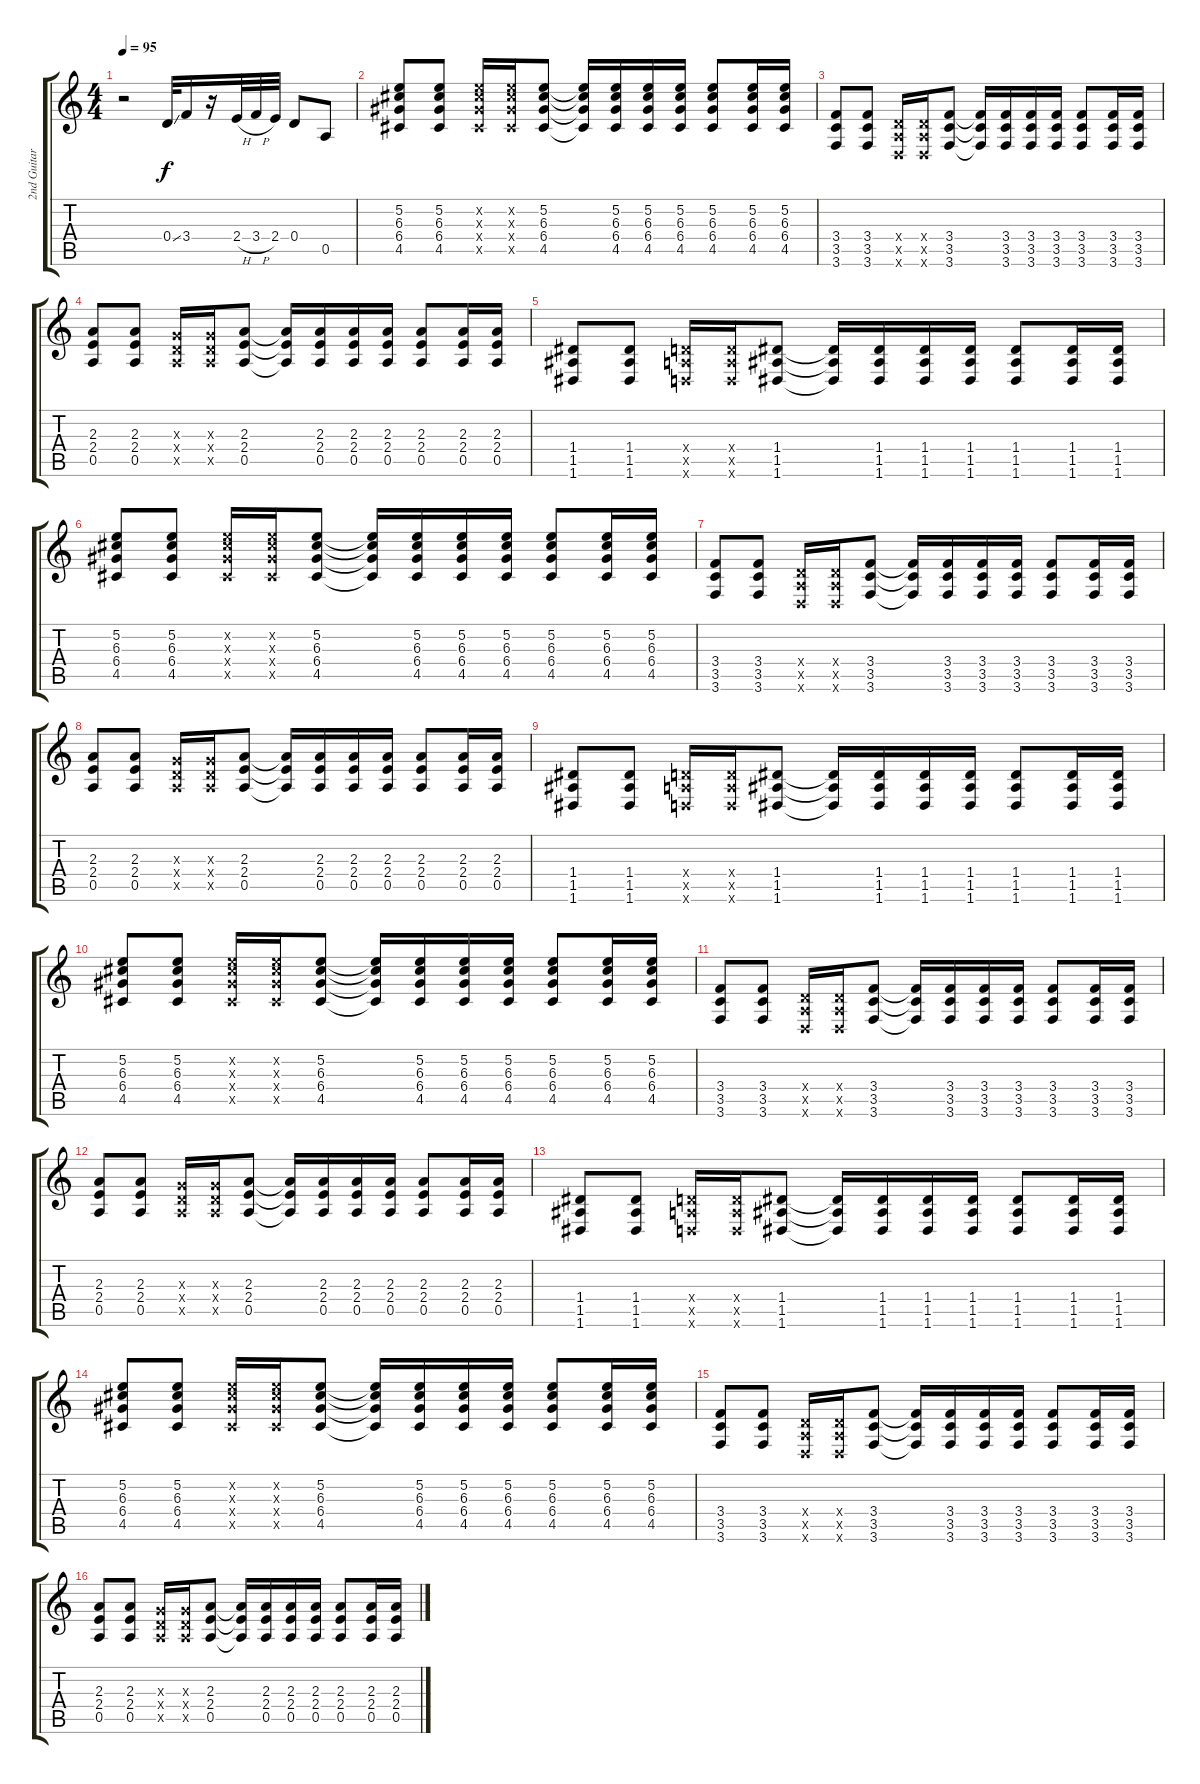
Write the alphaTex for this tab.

\track ("2nd Guitar" "2nd Guitar") {instrument distortionguitar}
\staff {score tabs}
\tuning (E4 B3 G3 D3 A2 D2) {hide}
\ts (4 4)
\tempo 95
\clef g2
\ks c
r.2{dy f instrument distortionguitar} 0.4{ss}.32 3.4.16 r.16 2.4{h}.32 3.4{h}.32 2.4.32 0.4.8 0.5.8 |
(5.2 6.3 6.4 4.5).8 (5.2 6.3 6.4 4.5).8 (5.2{x} 6.3{x} 6.4{x} 4.5{x}).16 (5.2{x} 6.3{x} 6.4{x} 4.5{x}).16 (5.2 6.3 6.4 4.5).8 (5.2{t} 6.3{t} 6.4{t} 4.5{t}).16 (5.2 6.3 6.4 4.5).16 (5.2 6.3 6.4 4.5).16 (5.2 6.3 6.4 4.5).16 (5.2 6.3 6.4 4.5).8 (5.2 6.3 6.4 4.5).16 (5.2 6.3 6.4 4.5).16 |
(3.4 3.5 3.6).8 (3.4 3.5 3.6).8 (0.4{x} 0.5{x} 0.6{x}).16 (0.4{x} 0.5{x} 0.6{x}).16 (3.4 3.5 3.6).8 (3.4{t} 3.5{t} 3.6{t}).16 (3.4 3.5 3.6).16 (3.4 3.5 3.6).16 (3.4 3.5 3.6).16 (3.4 3.5 3.6).8 (3.4 3.5 3.6).16 (3.4 3.5 3.6).16 |
(2.3 2.4 0.5).8 (2.3 2.4 0.5).8 (0.3{x} 0.4{x} 0.5{x}).16 (0.3{x} 0.4{x} 0.5{x}).16 (2.3 2.4 0.5).8 (2.3{t} 2.4{t} 0.5{t}).16 (2.3 2.4 0.5).16 (2.3 2.4 0.5).16 (2.3 2.4 0.5).16 (2.3 2.4 0.5).8 (2.3 2.4 0.5).16 (2.3 2.4 0.5).16 |
(1.4 1.5 1.6).8 (1.4 1.5 1.6).8 (0.4{x} 0.5{x} 0.6{x}).16 (0.4{x} 0.5{x} 0.6{x}).16 (1.4 1.5 1.6).8 (1.4{t} 1.5{t} 1.6{t}).16 (1.4 1.5 1.6).16 (1.4 1.5 1.6).16 (1.4 1.5 1.6).16 (1.4 1.5 1.6).8 (1.4 1.5 1.6).16 (1.4 1.5 1.6).16 |
(5.2 6.3 6.4 4.5).8 (5.2 6.3 6.4 4.5).8 (5.2{x} 6.3{x} 6.4{x} 4.5{x}).16 (5.2{x} 6.3{x} 6.4{x} 4.5{x}).16 (5.2 6.3 6.4 4.5).8 (5.2{t} 6.3{t} 6.4{t} 4.5{t}).16 (5.2 6.3 6.4 4.5).16 (5.2 6.3 6.4 4.5).16 (5.2 6.3 6.4 4.5).16 (5.2 6.3 6.4 4.5).8 (5.2 6.3 6.4 4.5).16 (5.2 6.3 6.4 4.5).16 |
(3.4 3.5 3.6).8 (3.4 3.5 3.6).8 (0.4{x} 0.5{x} 0.6{x}).16 (0.4{x} 0.5{x} 0.6{x}).16 (3.4 3.5 3.6).8 (3.4{t} 3.5{t} 3.6{t}).16 (3.4 3.5 3.6).16 (3.4 3.5 3.6).16 (3.4 3.5 3.6).16 (3.4 3.5 3.6).8 (3.4 3.5 3.6).16 (3.4 3.5 3.6).16 |
(2.3 2.4 0.5).8 (2.3 2.4 0.5).8 (0.3{x} 0.4{x} 0.5{x}).16 (0.3{x} 0.4{x} 0.5{x}).16 (2.3 2.4 0.5).8 (2.3{t} 2.4{t} 0.5{t}).16 (2.3 2.4 0.5).16 (2.3 2.4 0.5).16 (2.3 2.4 0.5).16 (2.3 2.4 0.5).8 (2.3 2.4 0.5).16 (2.3 2.4 0.5).16 |
(1.4 1.5 1.6).8 (1.4 1.5 1.6).8 (0.4{x} 0.5{x} 0.6{x}).16 (0.4{x} 0.5{x} 0.6{x}).16 (1.4 1.5 1.6).8 (1.4{t} 1.5{t} 1.6{t}).16 (1.4 1.5 1.6).16 (1.4 1.5 1.6).16 (1.4 1.5 1.6).16 (1.4 1.5 1.6).8 (1.4 1.5 1.6).16 (1.4 1.5 1.6).16 |
(5.2 6.3 6.4 4.5).8 (5.2 6.3 6.4 4.5).8 (5.2{x} 6.3{x} 6.4{x} 4.5{x}).16 (5.2{x} 6.3{x} 6.4{x} 4.5{x}).16 (5.2 6.3 6.4 4.5).8 (5.2{t} 6.3{t} 6.4{t} 4.5{t}).16 (5.2 6.3 6.4 4.5).16 (5.2 6.3 6.4 4.5).16 (5.2 6.3 6.4 4.5).16 (5.2 6.3 6.4 4.5).8 (5.2 6.3 6.4 4.5).16 (5.2 6.3 6.4 4.5).16 |
(3.4 3.5 3.6).8 (3.4 3.5 3.6).8 (0.4{x} 0.5{x} 0.6{x}).16 (0.4{x} 0.5{x} 0.6{x}).16 (3.4 3.5 3.6).8 (3.4{t} 3.5{t} 3.6{t}).16 (3.4 3.5 3.6).16 (3.4 3.5 3.6).16 (3.4 3.5 3.6).16 (3.4 3.5 3.6).8 (3.4 3.5 3.6).16 (3.4 3.5 3.6).16 |
(2.3 2.4 0.5).8 (2.3 2.4 0.5).8 (0.3{x} 0.4{x} 0.5{x}).16 (0.3{x} 0.4{x} 0.5{x}).16 (2.3 2.4 0.5).8 (2.3{t} 2.4{t} 0.5{t}).16 (2.3 2.4 0.5).16 (2.3 2.4 0.5).16 (2.3 2.4 0.5).16 (2.3 2.4 0.5).8 (2.3 2.4 0.5).16 (2.3 2.4 0.5).16 |
(1.4 1.5 1.6).8 (1.4 1.5 1.6).8 (0.4{x} 0.5{x} 0.6{x}).16 (0.4{x} 0.5{x} 0.6{x}).16 (1.4 1.5 1.6).8 (1.4{t} 1.5{t} 1.6{t}).16 (1.4 1.5 1.6).16 (1.4 1.5 1.6).16 (1.4 1.5 1.6).16 (1.4 1.5 1.6).8 (1.4 1.5 1.6).16 (1.4 1.5 1.6).16 |
(5.2 6.3 6.4 4.5).8 (5.2 6.3 6.4 4.5).8 (5.2{x} 6.3{x} 6.4{x} 4.5{x}).16 (5.2{x} 6.3{x} 6.4{x} 4.5{x}).16 (5.2 6.3 6.4 4.5).8 (5.2{t} 6.3{t} 6.4{t} 4.5{t}).16 (5.2 6.3 6.4 4.5).16 (5.2 6.3 6.4 4.5).16 (5.2 6.3 6.4 4.5).16 (5.2 6.3 6.4 4.5).8 (5.2 6.3 6.4 4.5).16 (5.2 6.3 6.4 4.5).16 |
(3.4 3.5 3.6).8 (3.4 3.5 3.6).8 (0.4{x} 0.5{x} 0.6{x}).16 (0.4{x} 0.5{x} 0.6{x}).16 (3.4 3.5 3.6).8 (3.4{t} 3.5{t} 3.6{t}).16 (3.4 3.5 3.6).16 (3.4 3.5 3.6).16 (3.4 3.5 3.6).16 (3.4 3.5 3.6).8 (3.4 3.5 3.6).16 (3.4 3.5 3.6).16 |
(2.3 2.4 0.5).8 (2.3 2.4 0.5).8 (0.3{x} 0.4{x} 0.5{x}).16 (0.3{x} 0.4{x} 0.5{x}).16 (2.3 2.4 0.5).8 (2.3{t} 2.4{t} 0.5{t}).16 (2.3 2.4 0.5).16 (2.3 2.4 0.5).16 (2.3 2.4 0.5).16 (2.3 2.4 0.5).8 (2.3 2.4 0.5).16 (2.3 2.4 0.5).16
